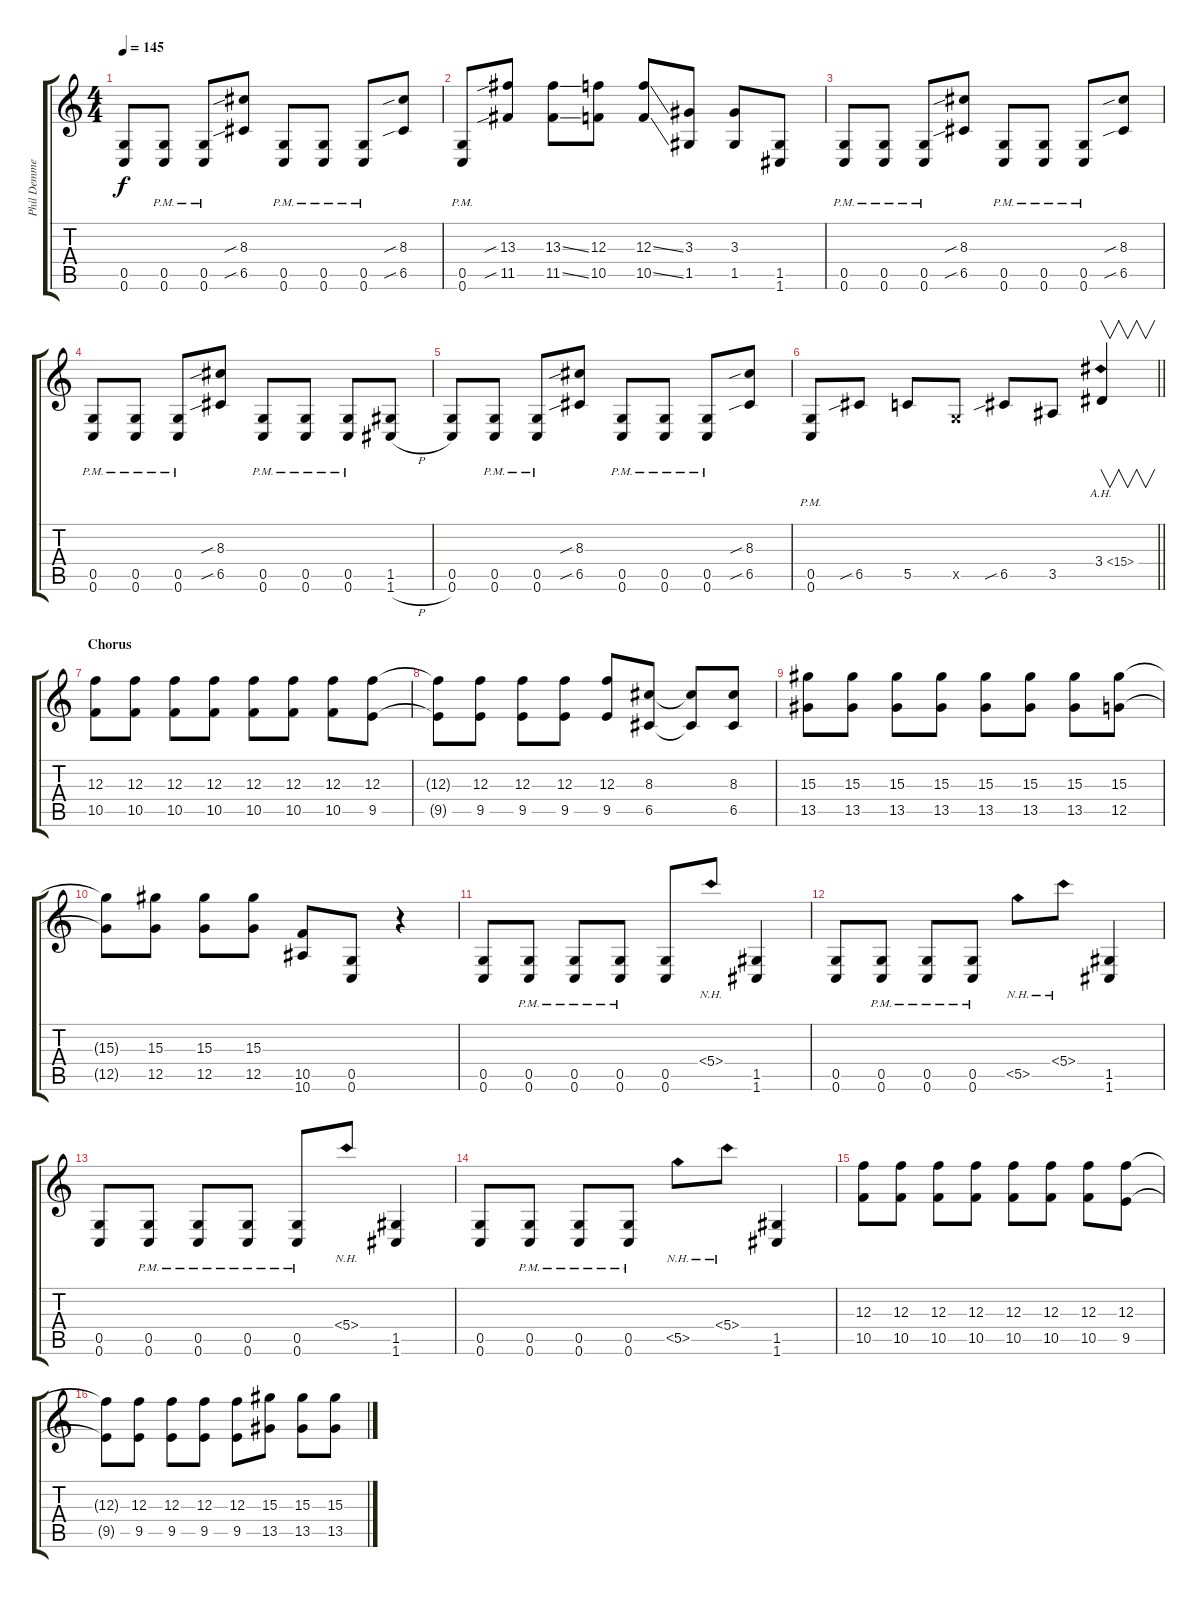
\track ("Phil Demmel" "Phil Demme") {instrument distortionguitar}
\staff {score tabs}
\tuning (D4 A3 F3 C3 G2 C2) {hide}
\ts (4 4)
\tempo 145
\clef g2
\ks c
(0.5 0.6).8{dy f} (0.5{pm} 0.6{pm}).8 (0.5{pm} 0.6{pm}).8 (8.3{sib} 6.5{sib}).8 (0.5{pm} 0.6{pm}).8 (0.5{pm} 0.6{pm}).8 (0.5{pm} 0.6{pm}).8 (8.3{sib} 6.5{sib}).8 |
(0.5{pm} 0.6{pm}).8 (13.3{sib} 11.5{sib}).8 (13.3{ss} 11.5{ss}).8 (12.3 10.5).8 (12.3{ss} 10.5{ss}).8 (3.3 1.5).8 (3.3 1.5).8 (1.5 1.6).8 |
(0.5{pm} 0.6{pm}).8 (0.5{pm} 0.6{pm}).8 (0.5{pm} 0.6{pm}).8 (8.3{sib} 6.5{sib}).8 (0.5{pm} 0.6{pm}).8 (0.5{pm} 0.6{pm}).8 (0.5{pm} 0.6{pm}).8 (8.3{sib} 6.5{sib}).8 |
(0.5{pm} 0.6{pm}).8 (0.5{pm} 0.6{pm}).8 (0.5{pm} 0.6{pm}).8 (8.3{sib} 6.5{sib}).8 (0.5{pm} 0.6{pm}).8 (0.5{pm} 0.6{pm}).8 (0.5{pm} 0.6{pm}).8 (1.5 1.6{h}).8 |
(0.5 0.6).8 (0.5{pm} 0.6{pm}).8 (0.5{pm} 0.6{pm}).8 (8.3{sib} 6.5{sib}).8 (0.5{pm} 0.6{pm}).8 (0.5{pm} 0.6{pm}).8 (0.5{pm} 0.6{pm}).8 (8.3{sib} 6.5{sib}).8 |
\barLineRight lightlight
(0.5{pm} 0.6{pm}).8 6.5{sib}.8 5.5.8 0.5{x}.8 6.5{sib}.8 3.5.8 3.4{ah 12}.4{v} |
\section ("" "Chorus")
(12.3 10.5).8 (12.3 10.5).8 (12.3 10.5).8 (12.3 10.5).8 (12.3 10.5).8 (12.3 10.5).8 (12.3 10.5).8 (12.3 9.5).8 |
(12.3{t} 9.5{t}).8 (12.3 9.5).8 (12.3 9.5).8 (12.3 9.5).8 (12.3 9.5).8 (8.3 6.5).8 (8.3{t} 6.5{t}).8 (8.3 6.5).8 |
(15.3 13.5).8 (15.3 13.5).8 (15.3 13.5).8 (15.3 13.5).8 (15.3 13.5).8 (15.3 13.5).8 (15.3 13.5).8 (15.3 12.5).8 |
(15.3{t} 12.5{t}).8 (15.3 12.5).8 (15.3 12.5).8 (15.3 12.5).8 (10.5 10.6).8 (0.5 0.6).8 r.4 |
(0.5 0.6).8 (0.5{pm} 0.6{pm}).8 (0.5{pm} 0.6{pm}).8 (0.5{pm} 0.6{pm}).8 (0.5 0.6).8 5.4{nh}.8 (1.5 1.6).4 |
(0.5 0.6).8 (0.5{pm} 0.6{pm}).8 (0.5{pm} 0.6{pm}).8 (0.5{pm} 0.6{pm}).8 5.5{nh}.8 5.4{nh}.8 (1.5 1.6).4 |
(0.5 0.6).8 (0.5{pm} 0.6{pm}).8 (0.5{pm} 0.6{pm}).8 (0.5{pm} 0.6{pm}).8 (0.5{pm} 0.6{pm}).8 5.4{nh}.8 (1.5 1.6).4 |
(0.5 0.6).8 (0.5{pm} 0.6{pm}).8 (0.5{pm} 0.6{pm}).8 (0.5{pm} 0.6{pm}).8 5.5{nh}.8 5.4{nh}.8 (1.5 1.6).4 |
(12.3 10.5).8 (12.3 10.5).8 (12.3 10.5).8 (12.3 10.5).8 (12.3 10.5).8 (12.3 10.5).8 (12.3 10.5).8 (12.3 9.5).8 |
(12.3{t} 9.5{t}).8 (12.3 9.5).8 (12.3 9.5).8 (12.3 9.5).8 (12.3 9.5).8 (15.3 13.5).8 (15.3 13.5).8 (15.3 13.5).8
